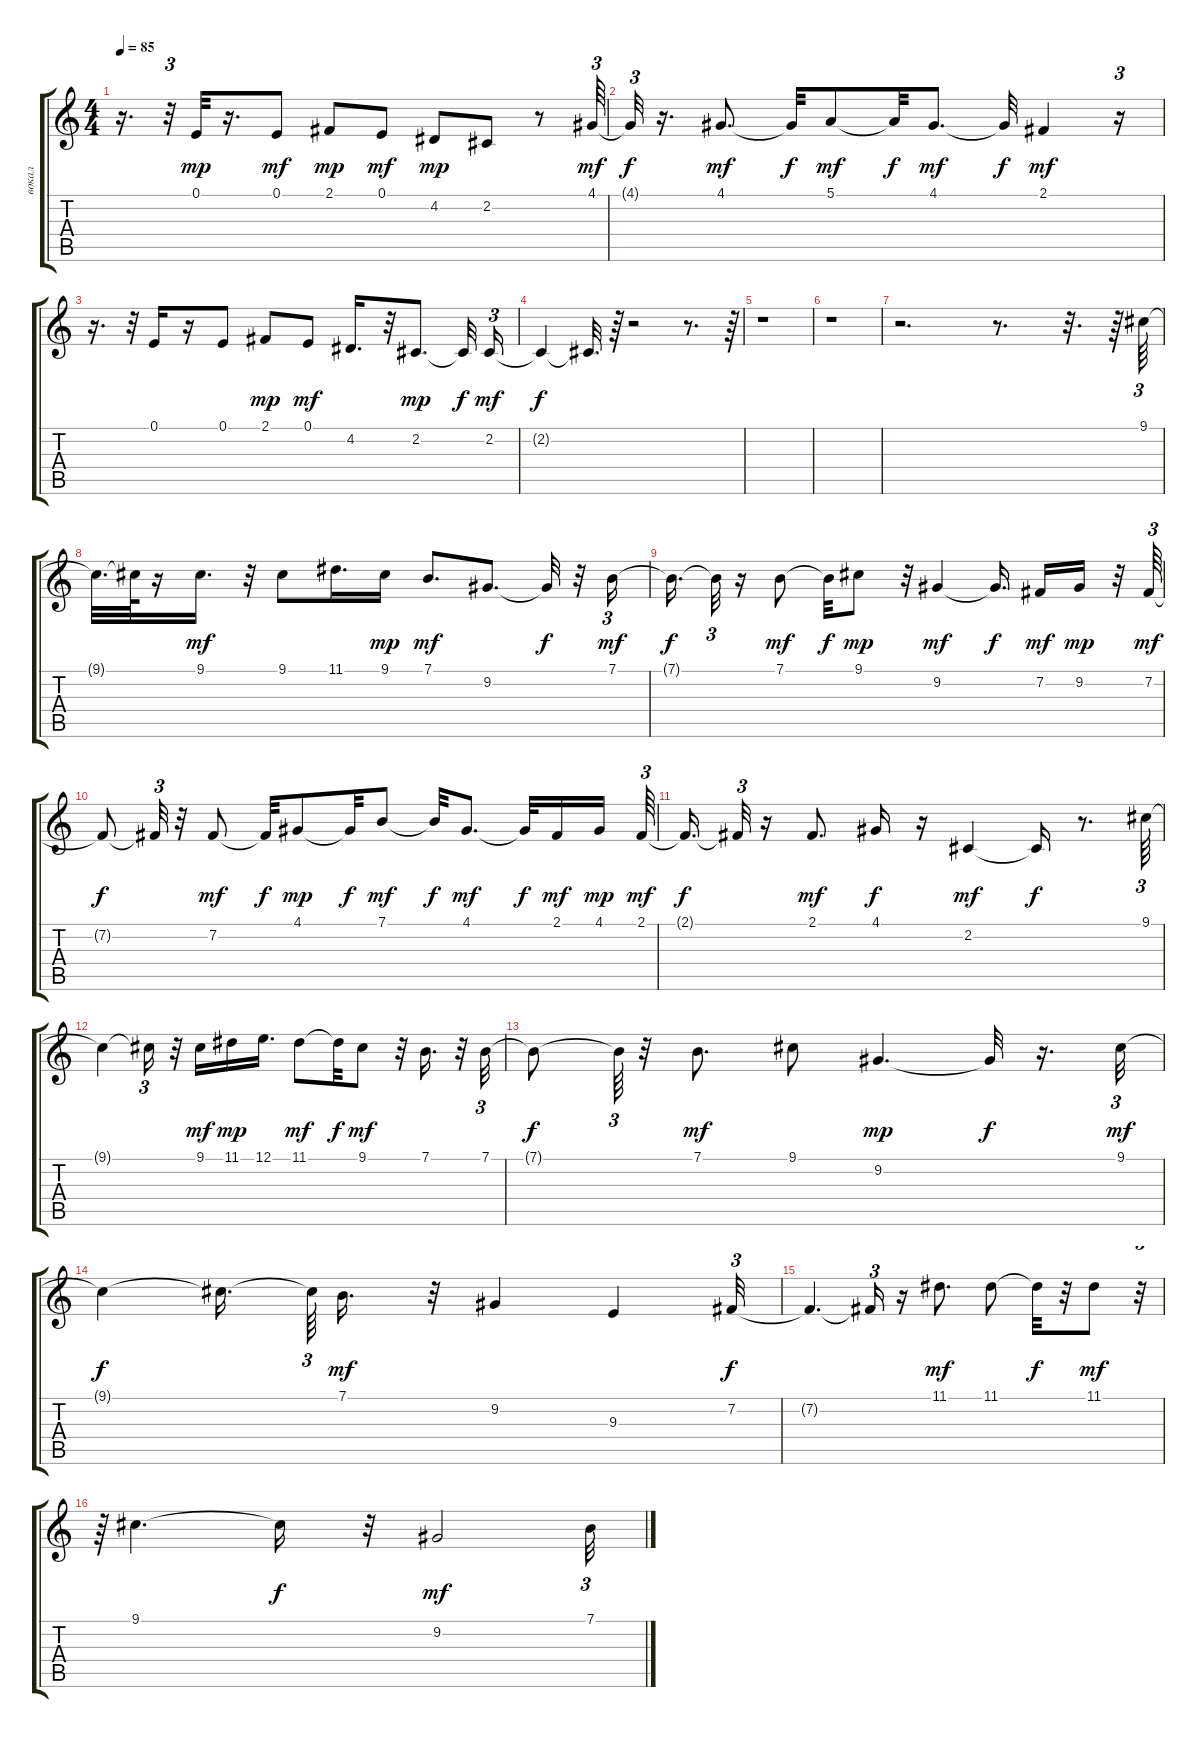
\track ("вокал" "вокал") {instrument pad4choir}
\staff {score tabs}
\tuning (E4 B3 G3 D3 A2 E2) {hide}
\ts (4 4)
\tempo 85
\clef g2
\ks c
r.16{d dy mf} r.32{tu (3 2)} 0.1.32{dy mp} r.16{d} 0.1.8{dy mf} 2.1.8{dy mp} 0.1.8{dy mf} 4.2.8{dy mp} 2.2.8 r.8 4.1.64{tu (3 2) dy mf} |
4.1{t}.32{tu (3 2) dy f} r.16{d} 4.1.8{d dy mf} 4.1{t}.32{dy f} 5.1.8{dy mf} 5.1{t}.32{dy f} 4.1.8{d dy mf} 4.1{t}.32{dy f} 2.1.4{dy mf} r.16{tu (3 2)} |
r.16{d} r.32{tu (3 2)} 0.1.16 r.16 0.1.8 2.1.8{dy mp} 0.1.8{dy mf} 4.2.16{d} r.32 2.2.8{d dy mp} 2.2{t}.32{dy f} 2.2.16{tu (3 2) dy mf} |
2.2{t}.4{dy f} 2.2{t}.32{d} r.64 r.2 r.8{d} r.64{tu (3 2)} |
r.1 |
r.1 |
r.2{d} r.8{d} r.32{d} r.64 9.1.64{tu (3 2)} |
9.1{t}.32{d} 9.1{t}.64 r.16 9.1.16{d dy mf} r.32 9.1.8 11.1.16{d} 9.1.16{dy mp} 7.1.8{d dy mf} 9.2.8{d} 9.2{t}.32{dy f} r.32 7.1.16{tu (3 2) dy mf} |
7.1{t}.16{d dy f} 7.1{t}.32{tu (3 2)} r.16 7.1.8{dy mf} 7.1{t}.32{dy f} 9.1.8{dy mp} r.32 9.2.4{dy mf} 9.2{t}.16{d dy f} 7.2.16{dy mf} 9.2.16{dy mp} r.32 7.2.64{tu (3 2) dy mf} |
7.2{t}.8{dy f} 7.2{t}.32{tu (3 2)} r.32 7.2.8{dy mf} 7.2{t}.32{dy f} 4.1.8{dy mp} 4.1{t}.32{dy f} 7.1.8{dy mf} 7.1{t}.32{dy f} 4.1.8{d dy mf} 4.1{t}.32{dy f} 2.1.16{dy mf} 4.1.16{dy mp beam splitsecondary} 2.1.64{tu (3 2) dy mf} |
2.1{t}.16{d dy f} 2.1{t}.32{tu (3 2)} r.16 2.1.8{d dy mf} 4.1.16{dy f} r.16 2.2.4{dy mf} 2.2{t}.16{dy f} r.8{d} 9.1.64{tu (3 2)} |
9.1{t}.4 9.1{t}.16{tu (3 2)} r.32 9.1.16{dy mf} 11.1.16{dy mp} 12.1.16{d} 11.1.8{dy mf} 11.1{t}.32{dy f} 9.1.8{dy mf} r.32 7.1.16{d} r.32 7.1.32{tu (3 2)} |
7.1{t}.8{dy f} 7.1{t}.64{tu (3 2)} r.32 7.1.8{d dy mf} 9.1.8 9.2.4{d dy mp} 9.2{t}.32{dy f} r.16{d} 9.1.32{tu (3 2) dy mf} |
9.1{t}.4{dy f} 9.1{t}.16{d beam splitsecondary} 9.1{t}.64{tu (3 2)} 7.1.16{d dy mf} r.32 9.2.4 9.3.4 7.2.32{tu (3 2) dy f} |
7.2{t}.4{d} 7.2{t}.16{tu (3 2)} r.16 11.1.8{d dy mf} 11.1.8 11.1{t}.32{dy f} r.32 11.1.8{dy mf} r.32{tu (3 2)} |
r.64{tu (3 2)} 9.1.4{d} 9.1{t}.16{dy f} r.32 9.2.2{dy mf} 7.1.32{tu (3 2)}
